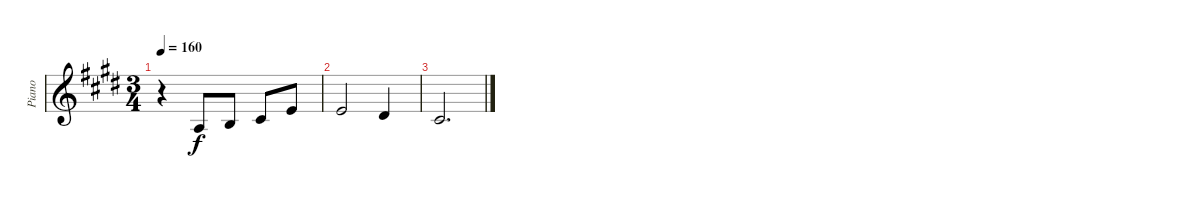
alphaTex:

\track ("Piano" "Piano") {instrument acousticgrandpiano}
\staff {score}
\tuning (E4 B3 G3 D3 A2 E2) {hide}
\ts (3 4)
\tempo 160
\clef g2
\ks c#minor
r.4{dy f} 2.3.8 4.3.8 2.2.8 5.2.8 |
5.2.2 4.2.4 |
2.2.2{d}
